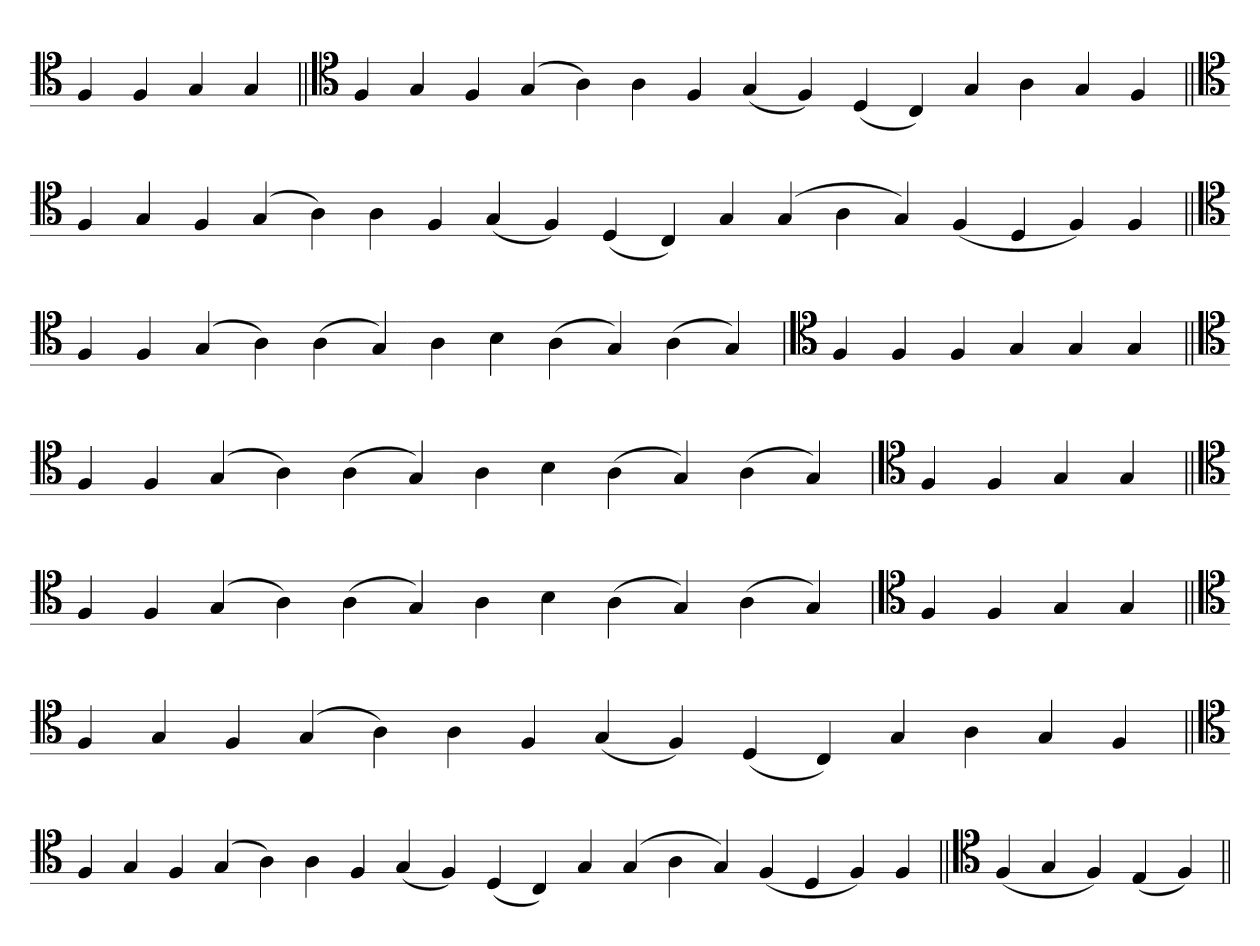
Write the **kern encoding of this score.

**kern
*part1
*staff1
*clefC4
=
4F
4F
4G
4G
=||
*clefC4
4F
4G
4F
(4G
4A)
4A
4F
(4G
4F)
(4D
4C)
4G
4A
4G
4F
=||
*clefC4
4F
4G
4F
(4G
4A)
4A
4F
(4G
4F)
(4D
4C)
4G
(4G
4A
4G)
(4F
4D
4F)
4F
=||
*clefC4
4F
4F
(4G
4A)
(4A
4G)
4A
4B
(4A
4G)
(4A
4G)
=`
*clefC4
4F
4F
4F
4G
4G
4G
=||
*clefC4
4F
4F
(4G
4A)
(4A
4G)
4A
4B
(4A
4G)
(4A
4G)
=`
*clefC4
4F
4F
4G
4G
=||
*clefC4
4F
4F
(4G
4A)
(4A
4G)
4A
4B
(4A
4G)
(4A
4G)
=`
*clefC4
4F
4F
4G
4G
=||
*clefC4
4F
4G
4F
(4G
4A)
4A
4F
(4G
4F)
(4D
4C)
4G
4A
4G
4F
=||
*clefC4
4F
4G
4F
(4G
4A)
4A
4F
(4G
4F)
(4D
4C)
4G
(4G
4A
4G)
(4F
4D
4F)
4F
=||
*clefC4
(4F
4G
4F)
(4E
4F)
=||
*-
